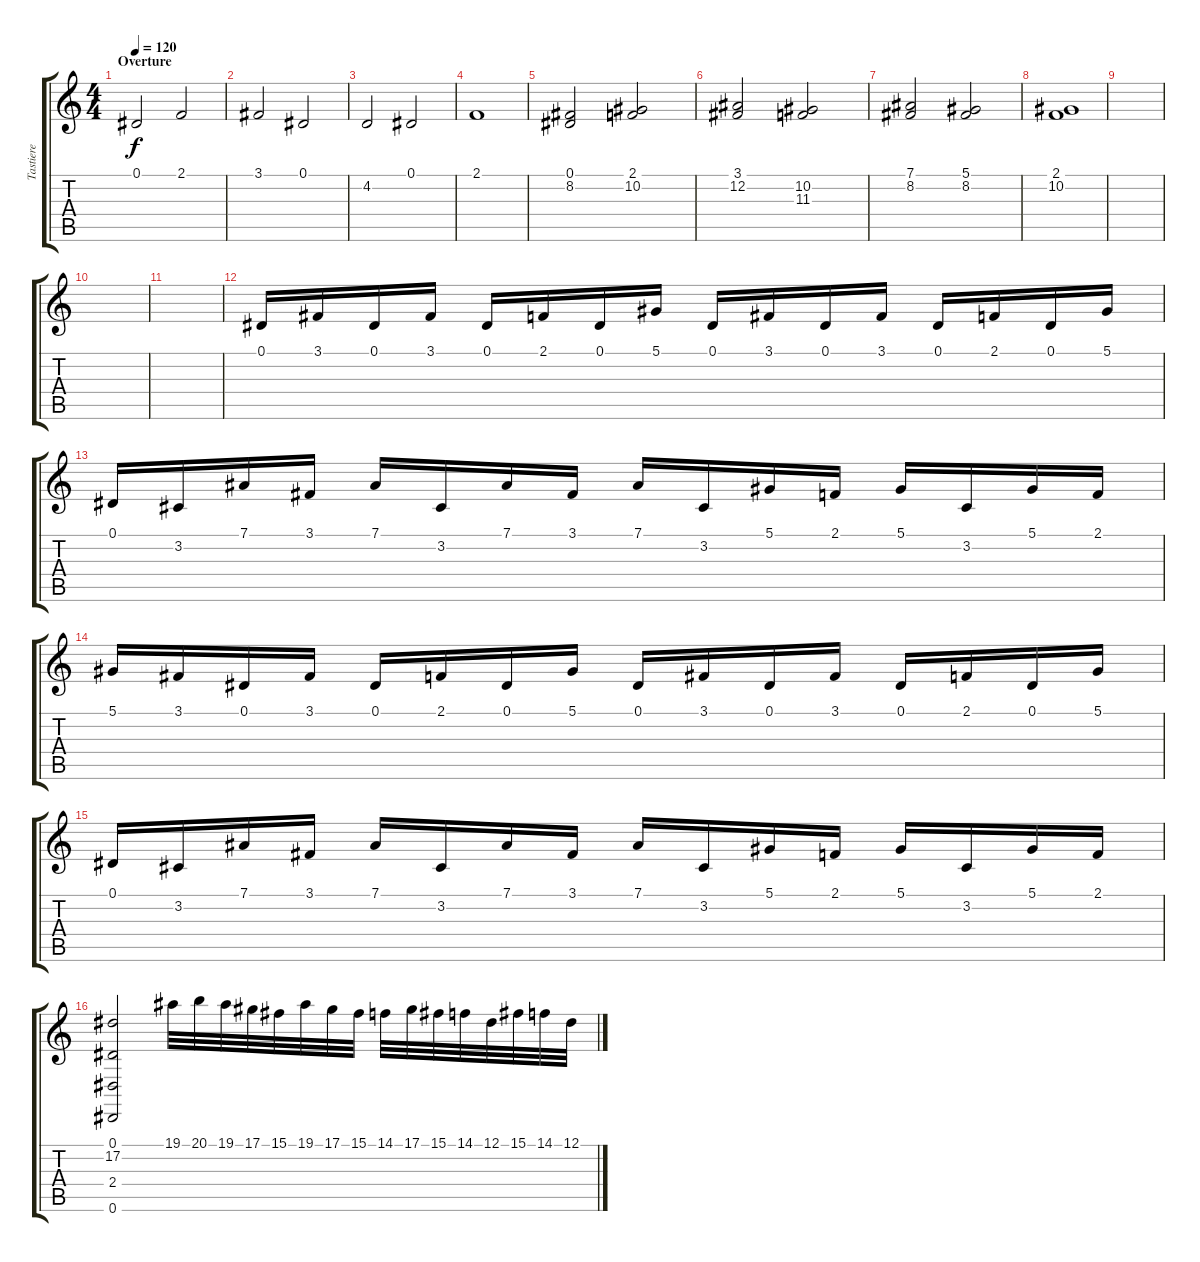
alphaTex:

\track ("Tastiere" "Tastiere") {instrument churchorgan}
\staff {score tabs}
\tuning (Eb4 Bb3 Gb3 Db3 Ab2 Eb2) {hide}
\ts (4 4)
\section ("" "Overture")
\tempo 120
\clef g2
\ks c
0.1.2{dy f instrument churchorgan} 2.1.2 |
3.1.2 0.1.2 |
4.2.2 0.1.2 |
2.1.1 |
(0.1 8.2).2 (2.1 10.2).2 |
(3.1 12.2).2 (10.2 11.3).2 |
(7.1 8.2).2 (5.1 8.2).2 |
(2.1 10.2).1 |
|
|
|
0.1.16 3.1.16 0.1.16 3.1.16 0.1.16 2.1.16 0.1.16 5.1.16 0.1.16 3.1.16 0.1.16 3.1.16 0.1.16 2.1.16 0.1.16 5.1.16 |
0.1.16 3.2.16 7.1.16 3.1.16 7.1.16 3.2.16 7.1.16 3.1.16 7.1.16 3.2.16 5.1.16 2.1.16 5.1.16 3.2.16 5.1.16 2.1.16 |
5.1.16 3.1.16 0.1.16 3.1.16 0.1.16 2.1.16 0.1.16 5.1.16 0.1.16 3.1.16 0.1.16 3.1.16 0.1.16 2.1.16 0.1.16 5.1.16 |
0.1.16 3.2.16 7.1.16 3.1.16 7.1.16 3.2.16 7.1.16 3.1.16 7.1.16 3.2.16 5.1.16 2.1.16 5.1.16 3.2.16 5.1.16 2.1.16 |
(0.1 17.2 2.4 0.6).2 19.1.32 20.1.32 19.1.32 17.1.32 15.1.32 19.1.32 17.1.32 15.1.32 14.1.32 17.1.32 15.1.32 14.1.32 12.1.32 15.1.32 14.1.32 12.1.32
